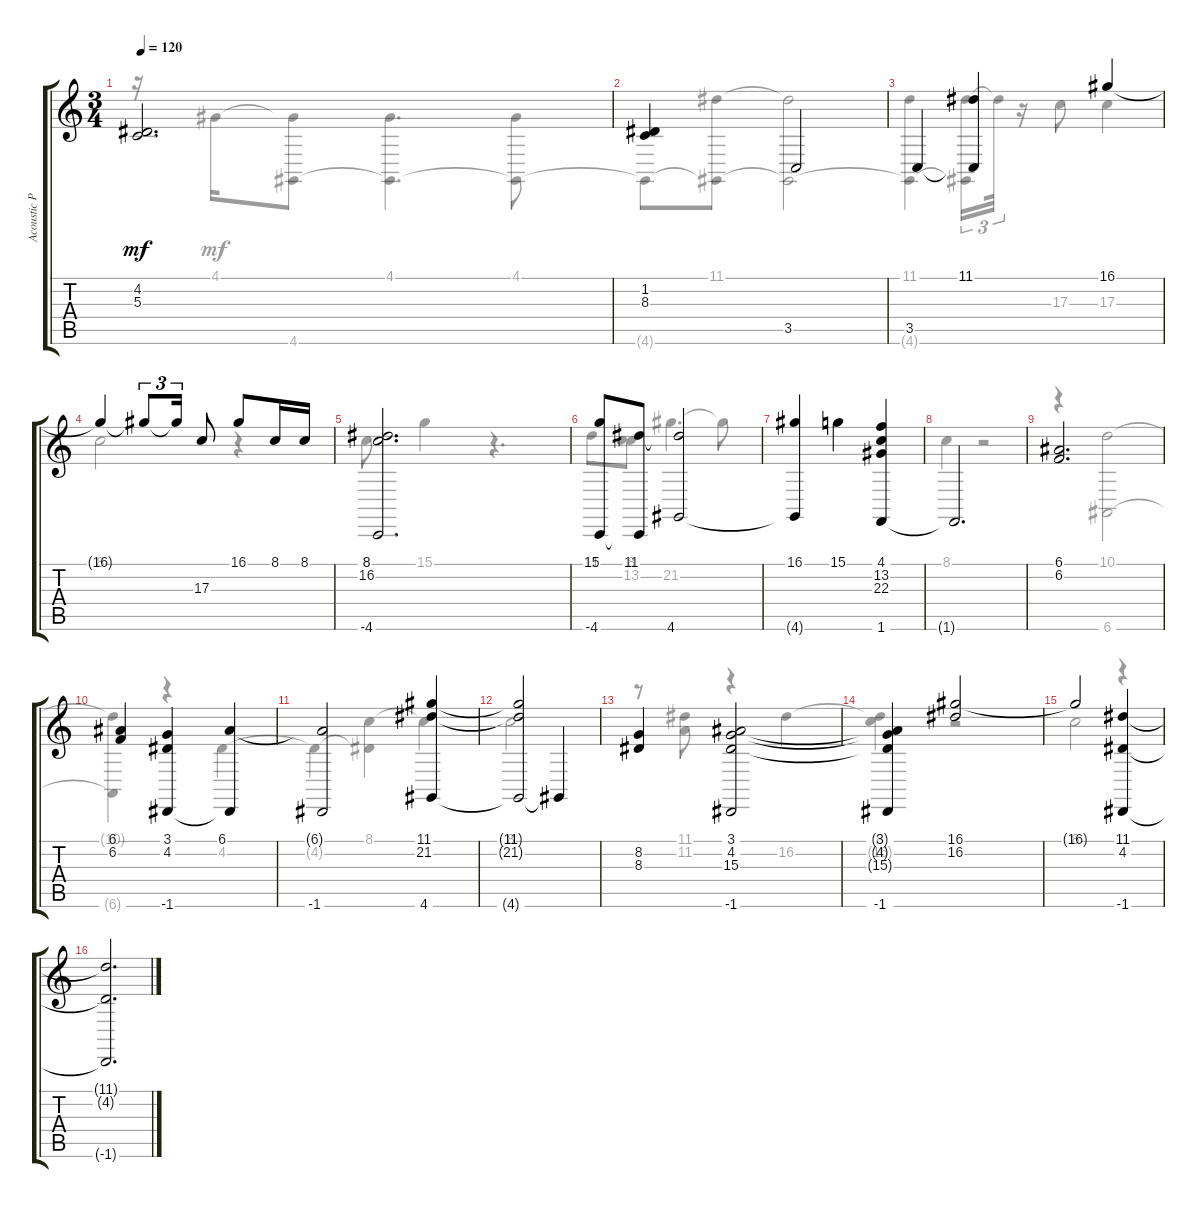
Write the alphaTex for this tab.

\track ("Acoustic Piano" "Acoustic P") {instrument acousticgrandpiano}
\staff {score tabs}
\tuning (E4 B3 G3 D3 A2 E2) {hide}
\voice
\ts (3 4)
\tempo 120
\clef g2
\ks aminor
(4.2 5.3).2{d dy mf} |
(1.2 8.3).4 3.5.2 |
3.5.4 (11.1 3.5{t}).4 16.1.4 |
16.1{t}.4 16.1{t}.8{tu (3 2)} 16.1{t}.16{tu (3 2)} 17.3.8 16.1.8 8.1.16 8.1.16 |
(8.1 16.2 -4.6).2{d} |
(15.1 -4.6).8 (11.1 -4.6{t}).8 (11.1{t} 4.6).2 |
(16.1 4.6{t}).4 15.1.4 (4.1 13.2 22.3 1.6).4 |
1.6{t}.2{d} |
(6.1 6.2).2{d} |
(6.1 6.2).4 (3.1 4.2 -1.6).4 (6.1 -1.6{t}).4 |
(6.1{t} -1.6).2 (11.1 21.2 4.6).4 |
(11.1{t} 21.2{t} 4.6{t}).2 4.6{t}.4 |
(8.2 8.3).4 (3.1 4.2 15.3 -1.6).2 |
(3.1{t} 4.2{t} 15.3{t} -1.6).4 (16.1 16.2).2 |
16.1{t}.2 (11.1 4.2 -1.6).4 |
(11.1{t} 4.2{t} -1.6{t}).2{d}
\voice
\clef g2
\ottava regular
\simile none
\ks aminor
r.16{dy mf} 4.1.16 (4.1{t} 4.6).8 (4.1 4.6{t}).4{d} (4.1 4.6{t}).8 |
4.6{t}.8 (11.1 4.6{t}).8 (11.1{t} 4.6{t}).2 |
(11.1 4.6{t}).4 (11.1 4.6{t}).16{tu (3 2)} 11.1{t}.32{tu (3 2)} r.16 17.3.8 17.3.4 |
8.1.2 r.4 |
8.1.8 15.1.4 r.4{d} |
11.1.8 (8.1 13.2).8 21.2.4{d} 21.2{t}.8 |
|
8.1.4 r.2 |
r.4 (10.1 6.6).2 |
(10.1{t} 6.6{t}).4 r.4 4.2.4 |
4.2{t}.4 (8.1 4.2{t}).4 8.1{t}.4 |
8.1.2 |
r.8 (11.1 11.2).8 r.4 16.2.4 |
(8.1 16.2{t}).4 r.2 |
8.1.2 r.4 |
